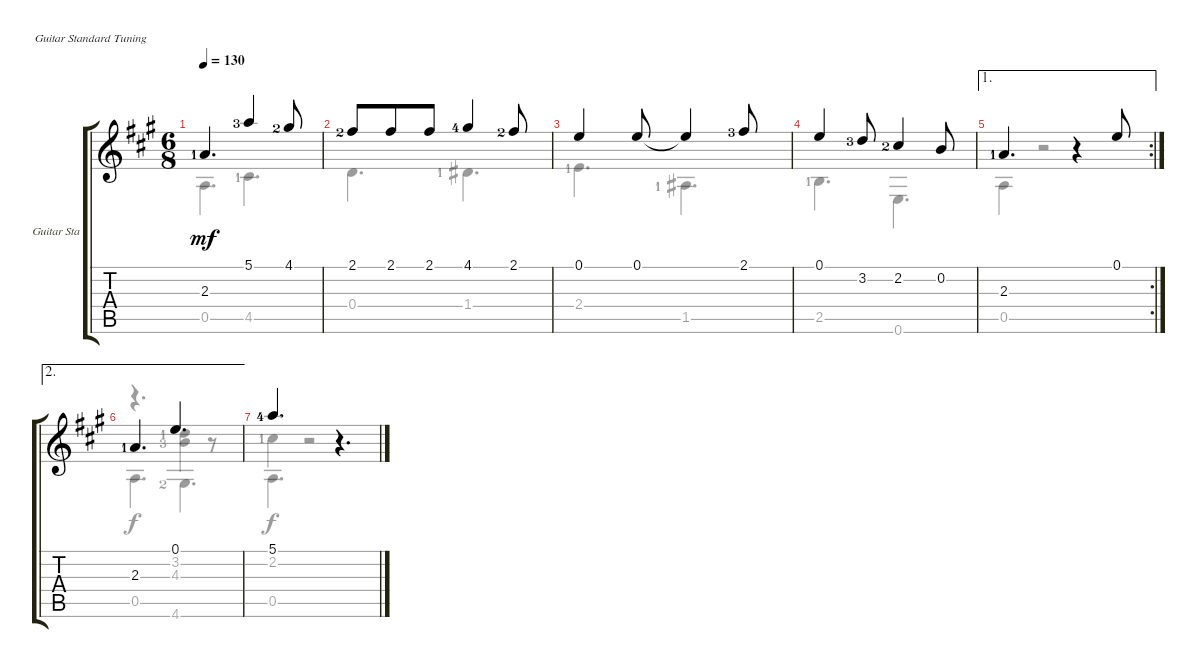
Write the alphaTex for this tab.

\bracketExtendMode groupsimilarinstruments
\firstSystemTrackNameOrientation horizontal
\otherSystemsTrackNameOrientation horizontal
\track ("Guitar Standard" "Guitar Sta") {instrument acousticguitarnylon}
\staff {score tabs}
\tuning (E4 B3 G3 D3 A2 E2)
\voice
\ts (6 8)
\tempo 130
\clef g2
\ks a
2.3{lf 2}.4{d dy mf} 5.1{lf 4}.4 4.1{lf 3}.8 |
2.1{lf 3}.8 2.1.8 2.1.8 4.1{lf 5}.4 2.1{lf 3}.8 |
0.1.4 0.1.8 0.1{t}.4 2.1{lf 4}.8 |
0.1.4 3.2{lf 4}.8 2.2{lf 3}.4 0.2.8 |
\ae 1
\rc 2
2.3{lf 2}.4{d} r.4 0.1.8 |
\ae 2
2.3{lf 2}.4{d} 0.1.4{d} |
5.1{lf 5}.4{d} r.4{d}
\voice
\clef g2
\ottava regular
\simile none
\ks a
0.5.4{d dy mf} 4.5{lf 2}.4{d} |
0.4.4{d} 1.4{lf 2}.4{d} |
2.4{lf 2}.4{d} 1.5{lf 2}.4{d} |
2.5{lf 2}.4{d} 0.6.4{d} |
0.5.4 r.2 |
r.4{d} (3.2{lf 2} 4.3{lf 4}).4 r.8 |
2.2{lf 2}.4{dy f} r.2
\voice
\clef g2
\ottava regular
\simile none
\ks a
|
|
|
|
|
0.5.4{d} 4.6{lf 3}.4{d} |
0.5.4{d}
